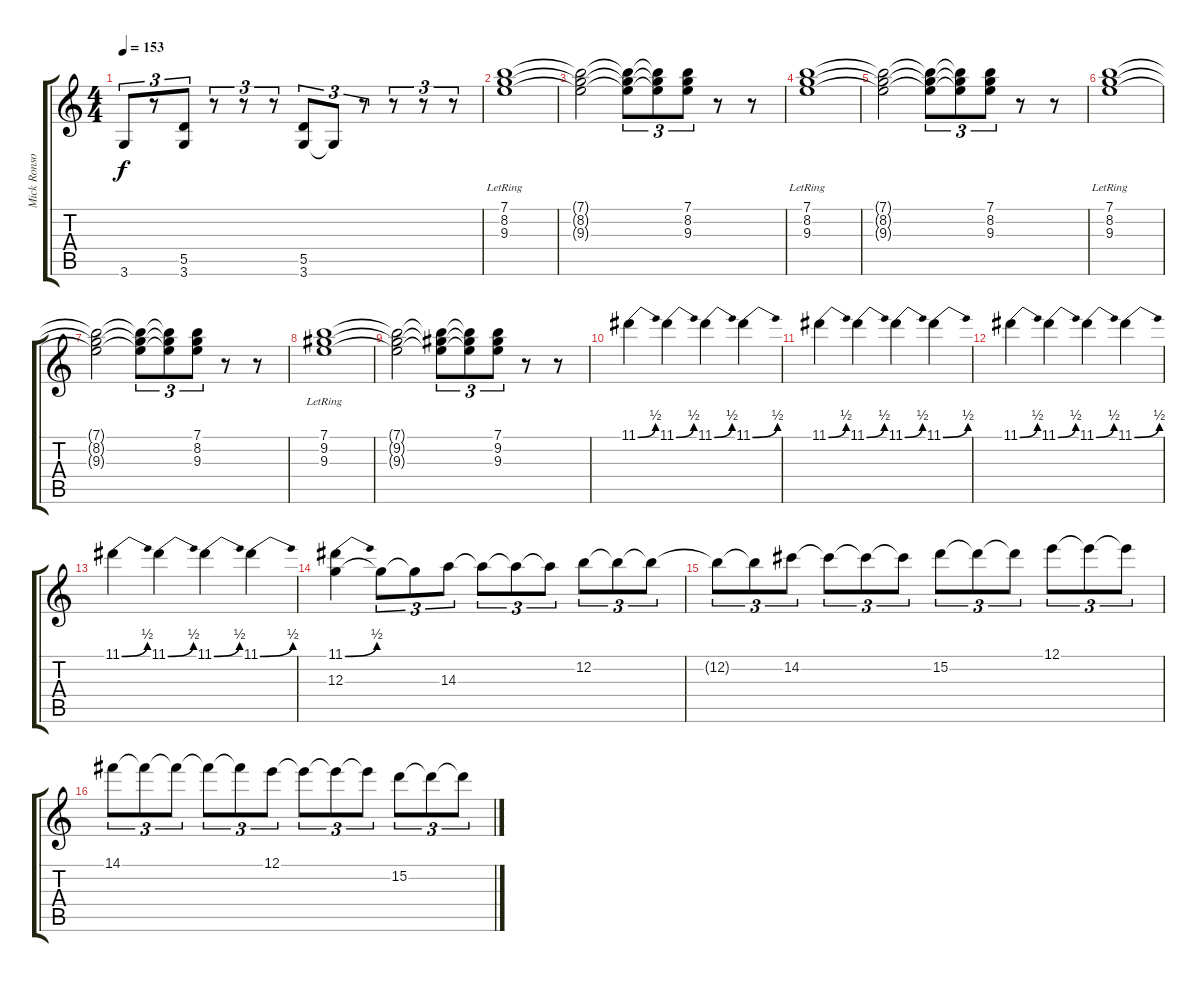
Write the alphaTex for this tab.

\track ("Mick Ronson - Lead Guitar" "Mick Ronso") {instrument overdrivenguitar}
\staff {score tabs}
\tuning (E4 B3 G3 D3 A2 E2) {hide}
\ts (4 4)
\tempo 153
\clef g2
\ks c
3.6.8{tu (3 2) dy f} r.8{tu (3 2)} (5.5 3.6).8{tu (3 2)} r.8{tu (3 2)} r.8{tu (3 2)} r.8{tu (3 2)} (5.5 3.6).8{tu (3 2)} 3.6{t}.8{tu (3 2)} r.8{tu (3 2)} r.8{tu (3 2)} r.8{tu (3 2)} r.8{tu (3 2)} |
(7.1{lr} 8.2{lr} 9.3{lr}).1 |
(7.1{t} 8.2{t} 9.3{t}).2 (7.1{t} 8.2{t} 9.3{t}).8{tu (3 2)} (7.1{t} 8.2{t} 9.3{t}).8{tu (3 2)} (7.1 8.2 9.3).8{tu (3 2)} r.8 r.8 |
(7.1{lr} 8.2{lr} 9.3{lr}).1 |
(7.1{t} 8.2{t} 9.3{t}).2 (7.1{t} 8.2{t} 9.3{t}).8{tu (3 2)} (7.1{t} 8.2{t} 9.3{t}).8{tu (3 2)} (7.1 8.2 9.3).8{tu (3 2)} r.8 r.8 |
(7.1{lr} 8.2{lr} 9.3{lr}).1 |
(7.1{t} 8.2{t} 9.3{t}).2 (7.1{t} 8.2{t} 9.3{t}).8{tu (3 2)} (7.1{t} 8.2{t} 9.3{t}).8{tu (3 2)} (7.1 8.2 9.3).8{tu (3 2)} r.8 r.8 |
(7.1{lr} 9.2{lr} 9.3{lr}).1 |
(7.1{t} 9.2{t} 9.3{t}).2 (7.1{t} 9.2{t} 9.3{t}).8{tu (3 2)} (7.1{t} 9.2{t} 9.3{t}).8{tu (3 2)} (7.1 9.2 9.3).8{tu (3 2)} r.8 r.8 |
11.1{be (bend 0 0 60 2)}.4 11.1{be (bend 0 0 60 2)}.4 11.1{be (bend 0 0 60 2)}.4 11.1{be (bend 0 0 60 2)}.4 |
11.1{be (bend 0 0 60 2)}.4 11.1{be (bend 0 0 60 2)}.4 11.1{be (bend 0 0 60 2)}.4 11.1{be (bend 0 0 60 2)}.4 |
11.1{be (bend 0 0 60 2)}.4 11.1{be (bend 0 0 60 2)}.4 11.1{be (bend 0 0 60 2)}.4 11.1{be (bend 0 0 60 2)}.4 |
11.1{be (bend 0 0 60 2)}.4 11.1{be (bend 0 0 60 2)}.4 11.1{be (bend 0 0 60 2)}.4 11.1{be (bend 0 0 60 2)}.4 |
(11.1{be (bend 0 0 60 2)} 12.3).4 12.3{t}.8{tu (3 2)} 12.3{t}.8{tu (3 2)} 14.3.8{tu (3 2)} 14.3{t}.8{tu (3 2)} 14.3{t}.8{tu (3 2)} 14.3{t}.8{tu (3 2)} 12.2.8{tu (3 2)} 12.2{t}.8{tu (3 2)} 12.2{t}.8{tu (3 2)} |
12.2{t}.8{tu (3 2)} 12.2{t}.8{tu (3 2)} 14.2.8{tu (3 2)} 14.2{t}.8{tu (3 2)} 14.2{t}.8{tu (3 2)} 14.2{t}.8{tu (3 2)} 15.2.8{tu (3 2)} 15.2{t}.8{tu (3 2)} 15.2{t}.8{tu (3 2)} 12.1.8{tu (3 2)} 12.1{t}.8{tu (3 2)} 12.1{t}.8{tu (3 2)} |
14.1.8{tu (3 2)} 14.1{t}.8{tu (3 2)} 14.1{t}.8{tu (3 2)} 14.1{t}.8{tu (3 2)} 14.1{t}.8{tu (3 2)} 12.1.8{tu (3 2)} 12.1{t}.8{tu (3 2)} 12.1{t}.8{tu (3 2)} 12.1{t}.8{tu (3 2)} 15.2.8{tu (3 2)} 15.2{t}.8{tu (3 2)} 15.2{t}.8{tu (3 2)}
